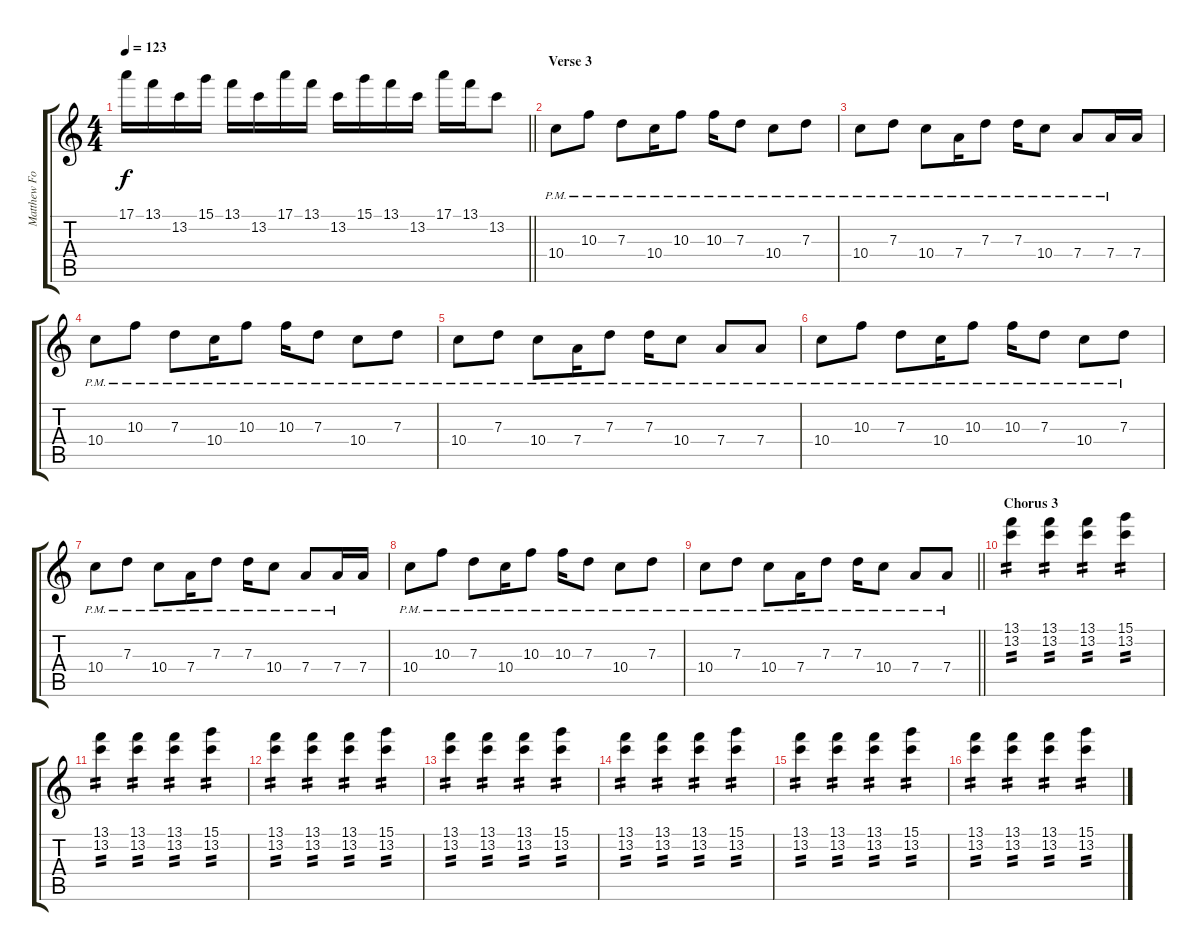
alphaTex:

\track ("Matthew Followill" "Matthew Fo") {instrument overdrivenguitar}
\staff {score tabs}
\tuning (E4 B3 G3 D3 A2 E2) {hide}
\ts (4 4)
\tempo 123
\clef g2
\barLineRight lightlight
\ks c
17.1.16{dy f} 13.1.16 13.2.16 15.1.16 13.1.16 13.2.16 17.1.16 13.1.16 13.2.16 15.1.16 13.1.16 13.2.16 17.1.16 13.1.16 13.2.8 |
\section ("" "Verse 3")
10.4{pm}.8 10.3{pm}.8 7.3{pm}.8 10.4{pm}.16 10.3{pm}.8 10.3{pm}.16 7.3{pm}.8 10.4{pm}.8 7.3{pm}.8 |
10.4{pm}.8 7.3{pm}.8 10.4{pm}.8 7.4{pm}.16 7.3{pm}.8 7.3{pm}.16 10.4{pm}.8 7.4{pm}.8 7.4{pm}.16 7.4.16 |
10.4{pm}.8 10.3{pm}.8 7.3{pm}.8 10.4{pm}.16 10.3{pm}.8 10.3{pm}.16 7.3{pm}.8 10.4{pm}.8 7.3{pm}.8 |
10.4{pm}.8 7.3{pm}.8 10.4{pm}.8 7.4{pm}.16 7.3{pm}.8 7.3{pm}.16 10.4{pm}.8 7.4{pm}.8 7.4{pm}.8 |
10.4{pm}.8 10.3{pm}.8 7.3{pm}.8 10.4{pm}.16 10.3{pm}.8 10.3{pm}.16 7.3{pm}.8 10.4{pm}.8 7.3{pm}.8 |
10.4{pm}.8 7.3{pm}.8 10.4{pm}.8 7.4{pm}.16 7.3{pm}.8 7.3{pm}.16 10.4{pm}.8 7.4{pm}.8 7.4{pm}.16 7.4.16 |
10.4{pm}.8 10.3{pm}.8 7.3{pm}.8 10.4{pm}.16 10.3{pm}.8 10.3{pm}.16 7.3{pm}.8 10.4{pm}.8 7.3{pm}.8 |
\barLineRight lightlight
10.4{pm}.8 7.3{pm}.8 10.4{pm}.8 7.4{pm}.16 7.3{pm}.8 7.3{pm}.16 10.4{pm}.8 7.4{pm}.8 7.4{pm}.8 |
\section ("" "Chorus 3")
(13.1 13.2).4{tp 2} (13.1 13.2).4{tp 2} (13.1 13.2).4{tp 2} (15.1 13.2).4{tp 2} |
(13.1 13.2).4{tp 2} (13.1 13.2).4{tp 2} (13.1 13.2).4{tp 2} (15.1 13.2).4{tp 2} |
(13.1 13.2).4{tp 2} (13.1 13.2).4{tp 2} (13.1 13.2).4{tp 2} (15.1 13.2).4{tp 2} |
(13.1 13.2).4{tp 2} (13.1 13.2).4{tp 2} (13.1 13.2).4{tp 2} (15.1 13.2).4{tp 2} |
(13.1 13.2).4{tp 2} (13.1 13.2).4{tp 2} (13.1 13.2).4{tp 2} (15.1 13.2).4{tp 2} |
(13.1 13.2).4{tp 2} (13.1 13.2).4{tp 2} (13.1 13.2).4{tp 2} (15.1 13.2).4{tp 2} |
(13.1 13.2).4{tp 2} (13.1 13.2).4{tp 2} (13.1 13.2).4{tp 2} (15.1 13.2).4{tp 2}
